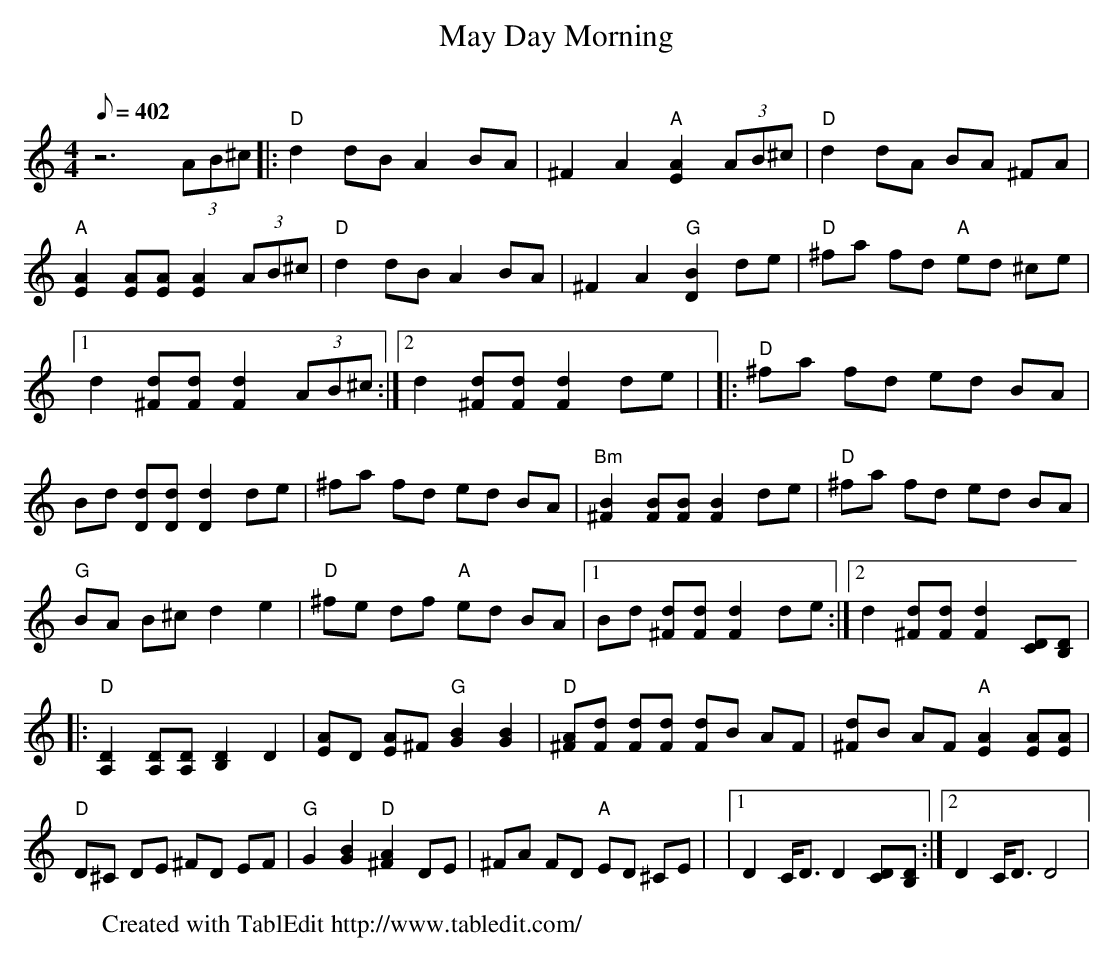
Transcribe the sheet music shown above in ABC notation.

X:1
T:May Day Morning
C:
L:1/8
Q:402
M:4/4
K:C
 z6 (3AB^c |: "D"d2 dB A2 BA | ^F2 A2 "A"[A2E2] (3AB^c | "D"d2 dA BA ^FA | "A"[A2E2] [AE][AE] [A2E2] (3AB^c | \
 "D"d2 dB A2 BA | ^F2 A2 "G"[B2D2] de | "D"^fa fd "A"ed ^ce |1 d2 [d^F][dF] [d2F2] (3AB^c :|2 d2 [d^F][dF] [d2F2] de | \
|: "D"^fa fd ed BA | Bd [dD][dD] [d2D2] de | ^fa fd ed BA | "Bm"[B2^F2] [BF][BF] [B2F2] de | \
 "D"^fa fd ed BA | "G"BA B^c d2 e2 | "D"^fe df "A"ed BA |1 Bd [d^F][dF] [d2F2] de :|2 d2 [d^F][dF] [d2F2] [DC][DB,] | \
|: "D"[D2A,2] [DA,][DA,] [D2B,2] D2 | [AE]D [AE]^F "G"[B2G2] [B2G2] | "D"[A^F][dF] [dF][dF] [dF]B AF | \
 [d^F]B AF "A"[A2E2] [AE][AE] | "D"D^C DE ^FD EF | "G"G2 [B2G2] "D"[A2^F2] DE | ^FA FD "A"ED ^CE | \
|1 D2 C/D3/2 D2 [DC][DB,] :|2 D2 C/D3/2 D4 | \
W:Created with TablEdit http://www.tabledit.com/
